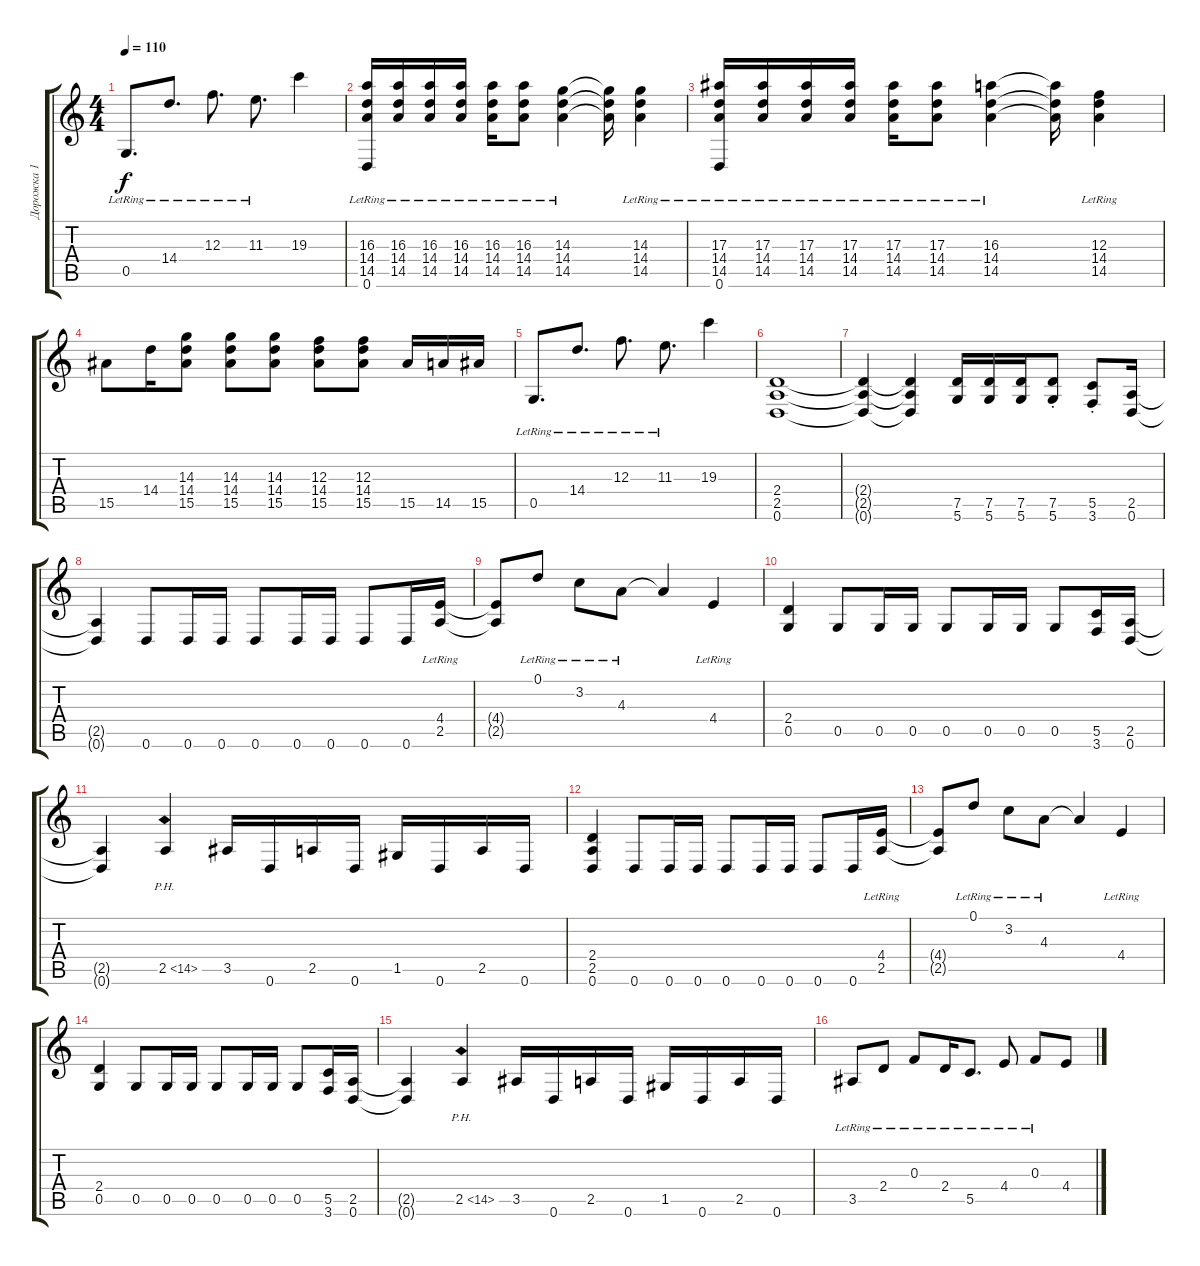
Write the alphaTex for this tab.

\track ("Дорожка 1" "Дорожка 1") {instrument distortionguitar}
\staff {score tabs}
\tuning (D4 A3 F3 C3 G2 D2) {hide}
\ts (4 4)
\tempo 110
\clef g2
\ks c
0.5{lr}.8{d dy f} 14.4{lr}.8{d} 12.3{lr}.8{d} 11.3{lr}.8{d} 19.3.4 |
(16.3{lr} 14.4{lr} 14.5{lr} 0.6{lr}).16 (16.3{lr} 14.4{lr} 14.5{lr}).16 (16.3{lr} 14.4{lr} 14.5{lr}).16 (16.3{lr} 14.4{lr} 14.5{lr}).16 (16.3{lr} 14.4{lr} 14.5{lr}).16 (16.3{lr} 14.4{lr} 14.5{lr}).8 (14.3{lr} 14.4{lr} 14.5{lr}).4 (14.3{t} 14.4{t} 14.5{t}).16 (14.3{lr} 14.4{lr} 14.5{lr}).4 |
(17.3{lr} 14.4{lr} 14.5{lr} 0.6{lr}).16 (17.3{lr} 14.4{lr} 14.5{lr}).16 (17.3{lr} 14.4{lr} 14.5{lr}).16 (17.3{lr} 14.4{lr} 14.5{lr}).16 (17.3{lr} 14.4{lr} 14.5{lr}).16 (17.3{lr} 14.4{lr} 14.5{lr}).8 (16.3{lr} 14.4{lr} 14.5{lr}).4 (16.3{t} 14.4{t} 14.5{t}).16 (12.3{lr} 14.4{lr} 14.5{lr}).4 |
15.5.8 14.4.16 (14.3 14.4 15.5).8 (14.3 14.4 15.5).8 (14.3 14.4 15.5).8 (12.3 14.4 15.5).8 (12.3 14.4 15.5).8 15.5.16 14.5.16 15.5.16 |
0.5{lr}.8{d} 14.4{lr}.8{d} 12.3{lr}.8{d} 11.3{lr}.8{d} 19.3.4 |
(2.4 2.5 0.6).1 |
(2.4{t} 2.5{t} 0.6{t}).4 (2.4{t} 2.5{t} 0.6{t}).4 (7.5 5.6).16 (7.5 5.6).16 (7.5 5.6).16 (7.5{st} 5.6{st}).8 (5.5{st} 3.6{st}).8 (2.5 0.6).16 |
(2.5{t} 0.6{t}).4 0.6.8 0.6.16 0.6.16 0.6.8 0.6.16 0.6.16 0.6.8 0.6.16 (4.4{lr} 2.5{lr}).16 |
(4.4{t} 2.5{t}).8 0.1{lr}.8 3.2{lr}.8 4.3{lr}.8 4.3{t}.4 4.4{lr}.4 |
(2.4 0.5).4 0.5.8 0.5.16 0.5.16 0.5.8 0.5.16 0.5.16 0.5.8 (5.5 3.6).16 (2.5 0.6).16 |
(2.5{t} 0.6{t}).4 2.5{ph 12}.4 3.5.16 0.6.16 2.5.16 0.6.16 1.5.16 0.6.16 2.5.16 0.6.16 |
(2.4 2.5 0.6).4 0.6.8 0.6.16 0.6.16 0.6.8 0.6.16 0.6.16 0.6.8 0.6.16 (4.4{lr} 2.5{lr}).16 |
(4.4{t} 2.5{t}).8 0.1{lr}.8 3.2{lr}.8 4.3{lr}.8 4.3{t}.4 4.4{lr}.4 |
(2.4 0.5).4 0.5.8 0.5.16 0.5.16 0.5.8 0.5.16 0.5.16 0.5.8 (5.5 3.6).16 (2.5 0.6).16 |
(2.5{t} 0.6{t}).4 2.5{ph 12}.4 3.5.16 0.6.16 2.5.16 0.6.16 1.5.16 0.6.16 2.5.16 0.6.16 |
3.5{lr}.8 2.4{lr}.8 0.3{lr}.8 2.4{lr}.16 5.5{lr}.8{d} 4.4{lr}.8 0.3{lr}.8 4.4.8
